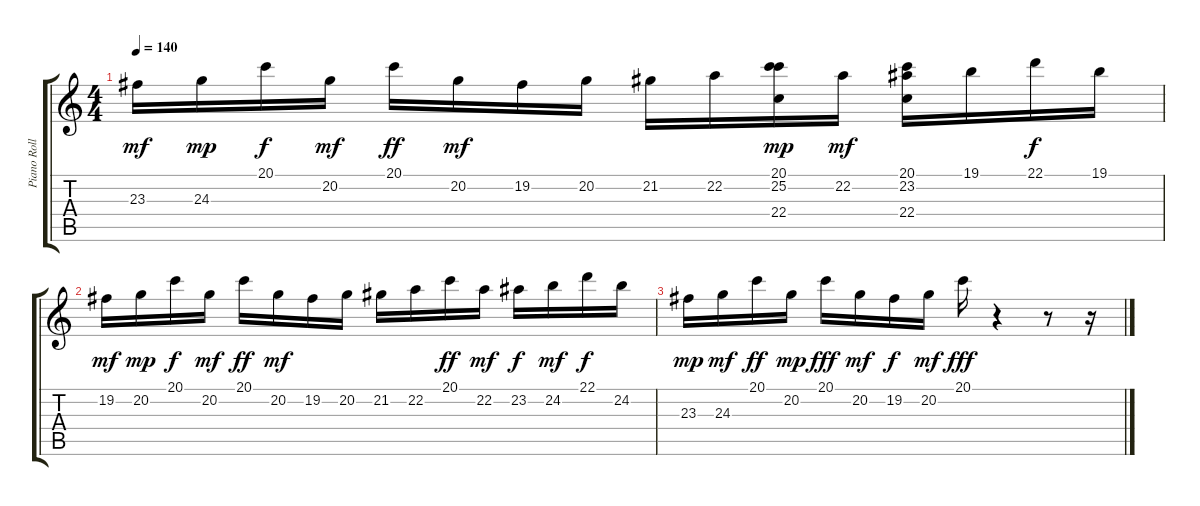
\track ("Piano Roll" "Piano Roll") {instrument acousticgrandpiano}
\staff {score tabs}
\tuning (E4 B3 G3 D3 A2 E2) {hide}
\ts (4 4)
\tempo 140
\clef g2
\ks c
23.3.16{dy mf} 24.3.16{dy mp} 20.1.16{dy f} 20.2.16{dy mf} 20.1.16{dy ff} 20.2.16{dy mf} 19.2.16 20.2.16 21.2.16 22.2.16 (20.1 25.2 22.4).16{dy mp} 22.2.16{dy mf} (20.1 23.2 22.4).16 19.1.16 22.1.16{dy f} 19.1.16 |
19.2.16{dy mf} 20.2.16{dy mp} 20.1.16{dy f} 20.2.16{dy mf} 20.1.16{dy ff} 20.2.16{dy mf} 19.2.16 20.2.16 21.2.16 22.2.16 20.1.16{dy ff} 22.2.16{dy mf} 23.2.16{dy f} 24.2.16{dy mf} 22.1.16{dy f} 24.2.16 |
23.3.16{dy mp} 24.3.16{dy mf} 20.1.16{dy ff} 20.2.16{dy mp} 20.1.16{dy fff} 20.2.16{dy mf} 19.2.16{dy f} 20.2.16{dy mf} 20.1.16{dy fff} r.4 r.8 r.16
